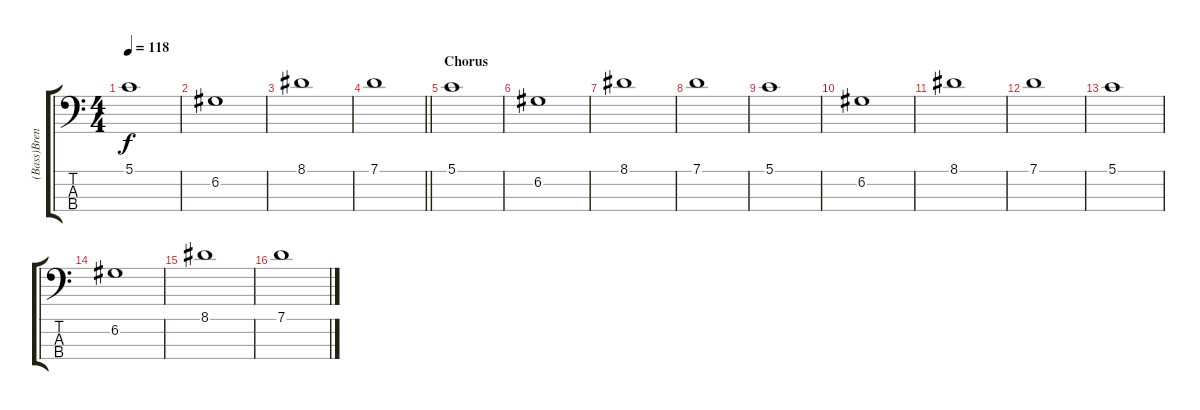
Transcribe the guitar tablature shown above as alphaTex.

\track ("(Bass)Brent Kutzle" "(Bass)Bren") {instrument electricbassfinger}
\staff {score tabs}
\tuning (G2 D2 A1 E1) {hide}
\ts (4 4)
\tempo 118
\clef f4
\ks c
5.1.1{dy f} |
6.2.1 |
8.1.1 |
\barLineRight lightlight
7.1.1 |
\section ("" "Chorus")
5.1.1 |
6.2.1 |
8.1.1 |
7.1.1 |
5.1.1 |
6.2.1 |
8.1.1 |
7.1.1 |
5.1.1 |
6.2.1 |
8.1.1 |
7.1.1
